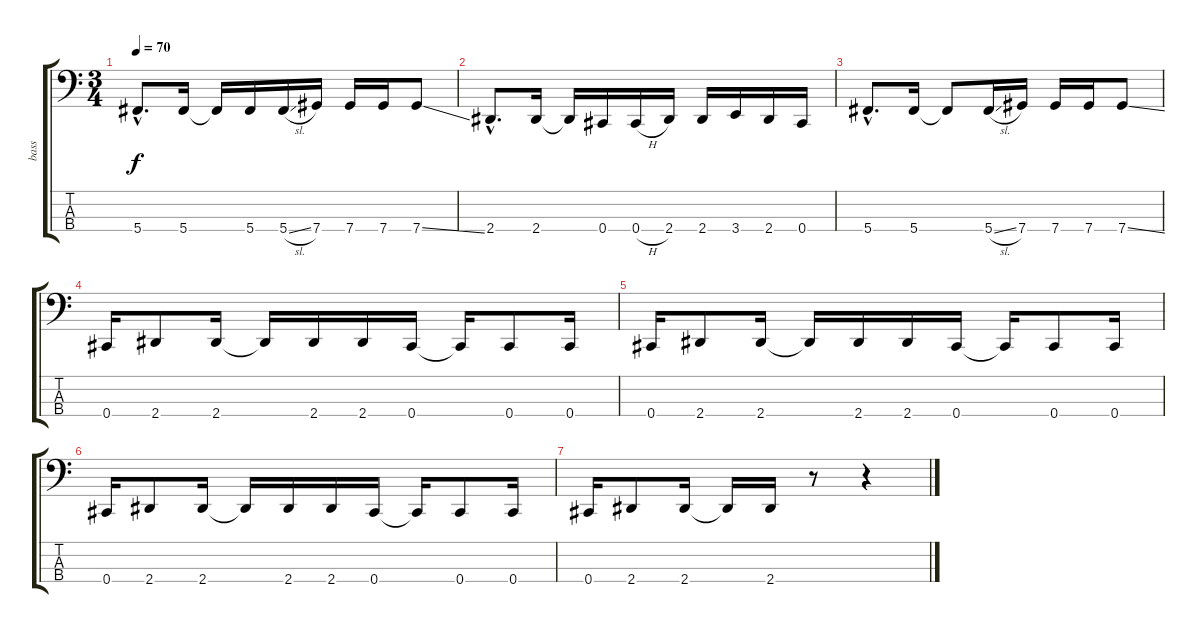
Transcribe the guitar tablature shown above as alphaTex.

\track ("bass" "bass") {instrument electricbasspick}
\staff {score tabs}
\tuning (E2 B1 Gb1 Db1) {hide}
\ts (3 4)
\tempo 70
\clef f4
\ks c
5.4{hac}.8{d dy f} 5.4.16 5.4{t}.16 5.4.16 5.4{sl}.16 7.4.16 7.4.16 7.4.16 7.4{ss}.8 |
2.4{hac}.8{d} 2.4.16 2.4{t}.16 0.4.16 0.4{h}.16 2.4.16 2.4.16 3.4.16 2.4.16 0.4.16 |
5.4{hac}.8{d} 5.4.16 5.4{t}.8 5.4{sl}.16 7.4.16 7.4.16 7.4.16 7.4{ss}.8 |
0.4.16 2.4.8 2.4.16 2.4{t}.16 2.4.16 2.4.16 0.4.16 0.4{t}.16 0.4.8 0.4.16 |
0.4.16 2.4.8 2.4.16 2.4{t}.16 2.4.16 2.4.16 0.4.16 0.4{t}.16 0.4.8 0.4.16 |
0.4.16 2.4.8 2.4.16 2.4{t}.16 2.4.16 2.4.16 0.4.16 0.4{t}.16 0.4.8 0.4.16 |
0.4.16 2.4.8 2.4.16 2.4{t}.16 2.4.16 r.8 r.4
